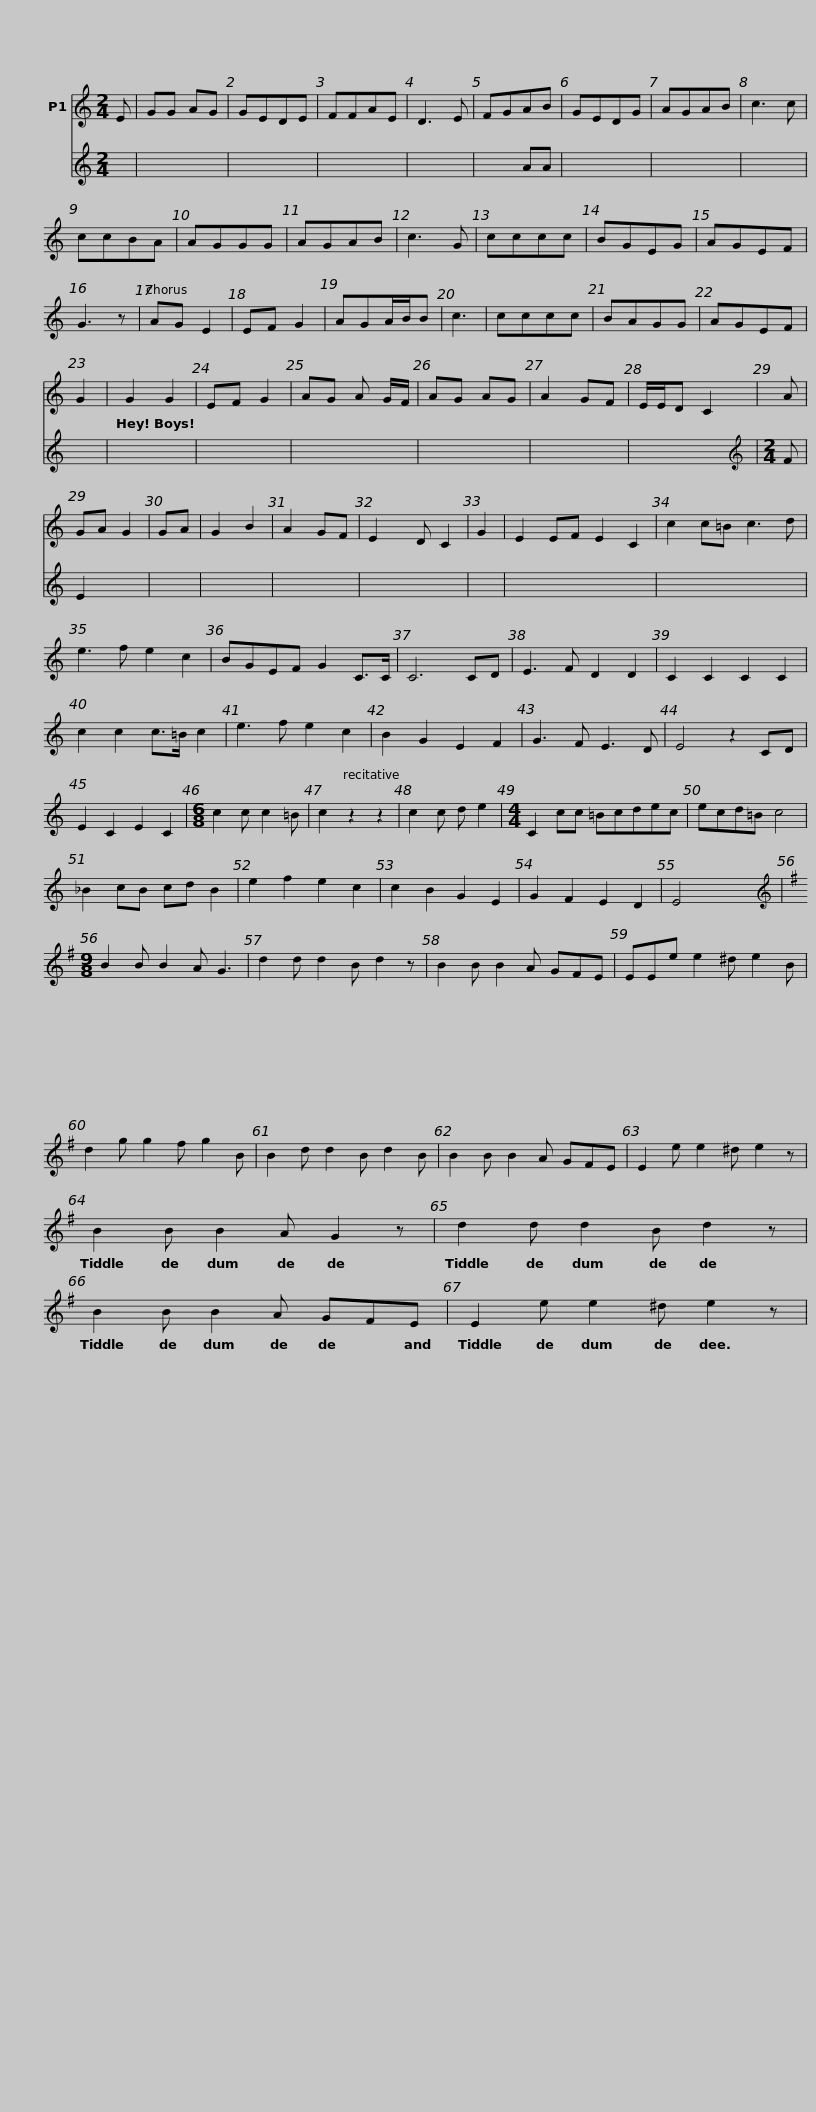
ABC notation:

X:1
%%score 1 2
L:1/8
M:2/4
I:linebreak $
K:C
V:1 treble
V:2 treble
V:1
 E | GG AG | GEDE | FFAE | D3 E | %5
 FGAB | GEDG | AGAB | c3 c |$ ccBA | %10
 AGGG | AGAB | c3 G | cccc | BGEG | %15
 AGEF | G3 z |$ AG E2 | EF G2 | AGA/B/B | %20
 c3 | cccc | BAGG | AGEF |$ G2 | %25
 G2 G2 | EF G2 | AG A G/F/ | AG AG | A2 GF | %30
 E/E/D C2 | A | GA G2 | GA | G2 B2 | %35
 A2 GF |$ E2 D C2 | G2 | E2 EF E2 C2 | c2 c=B c3 d | %40
 e3 f e2 c2 | BGEF G2 C>C | C6 CD |$ E3 F D2 D2 | C2 C2 C2 C2 | %45
 c2 c2 c>=B c2 | e3 f e2 c2 | B2 G2 E2 F2 | G3 F E3 D | E4 z2 CD |$ %50
 E2 C2 E2 C2 |[M:6/8] c2 c c2 =B | c2 z2 z2 | c2 c d e2 |[M:4/4] C2 cc =Bcdec |$ %55
 ecd=B c4 | _B2 cB cd B2 | e2 f2 e2 c2 | c2 B2 G2 E2 | G2 F2 E2 D2 | %60
 E4 x4 |[K:G][M:9/8][K:treble] B2 B B2 A G3 | d2 d d2 B d2 z |$ B2 B B2 A GFE | EEe e2 ^d e2 B |$ %65
 d2 g g2 f g2 B | B2 d d2 B d2 B | B2 B B2 A GFE | E2 e e2 ^d e2 z |$ B2 B B2 A G2 z | %70
 d2 d d2 B d2 z | B2 B B2 A GFE | E2 e e2 ^d e2 z | %73
V:2
 x | x4 | x4 | x4 | x4 | %5
 x2 AA | x4 | x4 | x4 |$ x4 | %10
 x4 | x4 | x4 | x4 | x4 | %15
 x4 | x4 |$ x4 | x4 | x4 | %20
 x3 | x4 | x4 | x4 |$ x2 | %25
 x4 | x4 | x4 | x4 | x4 | %30
 x4 |[M:2/4][K:treble] F | E2 x2 | x2 | x4 | %35
 x4 |$ x x4 | x2 | x8 | x8 | %40
 x8 | x8 | x8 |$ x8 | x8 | %45
 x8 | x8 | x8 | x8 | x8 |$ %50
 x8 | x6 | x6 | x6 | x9 |$ %55
 x8 | x8 | x8 | x8 | x8 | %60
 x8 | x9 | x9 |$ x9 | x9 |$ %65
 x9 | x9 | x9 | x9 |$ x9 | %70
 x9 | x9 | x9 | %73
